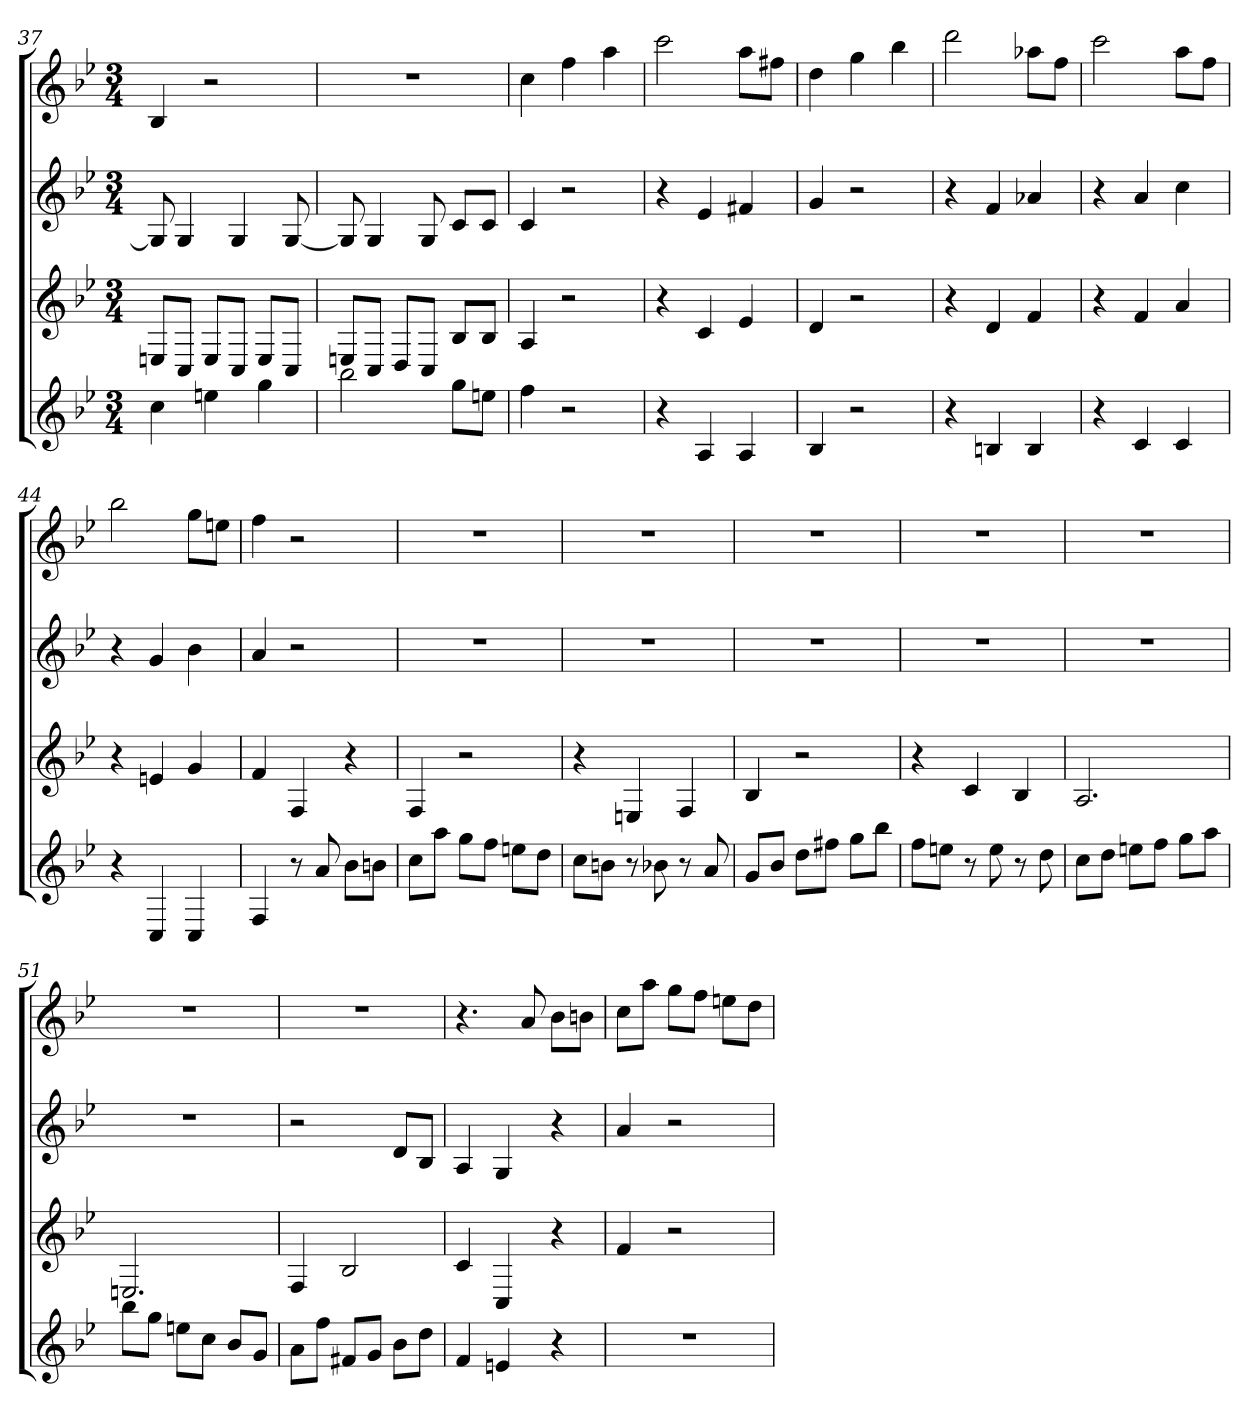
**kern	**kern	**kern	**kern
*part4	*part3	*part2	*part1
*staff4	*staff3	*staff2	*staff1
*k[b-e-]	*k[b-e-]	*k[b-e-]	*k[b-e-]
*B-:	*B-:	*B-:	*B-:
*M3/4	*M3/4	*M3/4	*M3/4
=37	=37	=37	=37
4cc	8EnL	8G]	4B-
.	8CJ	4G	.
4een	8EL	.	2r
.	8CJ	4G	.
4gg	8EL	.	.
.	8CJ	[8G	.
=38	=38	=38	=38
2bb-	8EnL	8G]	2.r
.	8CJ	4G	.
.	8DL	.	.
.	8CJ	8G	.
8ggL	8B-L	8cL	.
8eenJ	8B-J	8cJ	.
=39	=39	=39	=39
4ff	4A	4c	4cc
2r	2r	2r	4ff
.	.	.	4aa
=40	=40	=40	=40
4r	4r	4r	2ccc
4A	4c	4e-	.
4A	4e-	4f#X	8aaL
.	.	.	8ff#XJ
=41	=41	=41	=41
4B-	4d	4g	4dd
2r	2r	2r	4gg
.	.	.	4bb-
=42	=42	=42	=42
4r	4r	4r	2ddd
4Bn	4d	4f	.
4B	4f	4a-X	8aa-XL
.	.	.	8ffJ
=43	=43	=43	=43
4r	4r	4r	2ccc
4c	4f	4a	.
4c	4a	4cc	8aaL
.	.	.	8ffJ
=44	=44	=44	=44
4r	4r	4r	2bb-
4C	4en	4g	.
4C	4g	4b-	8ggL
.	.	.	8eenJ
=45	=45	=45	=45
4F	4f	4a	4ff
8r	4F	2r	2r
8a	.	.	.
8b-L	4r	.	.
8bnJ	.	.	.
=46	=46	=46	=46
8ccL	4F	2.r	2.r
8aaJ	.	.	.
8ggL	2r	.	.
8ffJ	.	.	.
8eenL	.	.	.
8ddJ	.	.	.
=47	=47	=47	=47
8ccL	4r	2.r	2.r
8bnJ	.	.	.
8r	4En	.	.
8b-X	.	.	.
8r	4F	.	.
8a	.	.	.
=48	=48	=48	=48
8gL	4B-	2.r	2.r
8b-J	.	.	.
8ddL	2r	.	.
8ff#XJ	.	.	.
8ggL	.	.	.
8bb-J	.	.	.
=49	=49	=49	=49
8ffL	4r	2.r	2.r
8eenJ	.	.	.
8r	4c	.	.
8ee	.	.	.
8r	4B-	.	.
8dd	.	.	.
=50	=50	=50	=50
8ccL	2.A	2.r	2.r
8ddJ	.	.	.
8eenL	.	.	.
8ffJ	.	.	.
8ggL	.	.	.
8aaJ	.	.	.
=51	=51	=51	=51
8bb-L	2.En	2.r	2.r
8ggJ	.	.	.
8eenL	.	.	.
8ccJ	.	.	.
8b-L	.	.	.
8gJ	.	.	.
=52	=52	=52	=52
8aL	4F	2r	2.r
8ffJ	.	.	.
8f#XL	2B-	.	.
8gJ	.	.	.
8b-L	.	8dL	.
8ddJ	.	8B-J	.
=53	=53	=53	=53
4f	4c	4A	4.r
4en	4C	4G	.
.	.	.	8a
4r	4r	4r	8b-L
.	.	.	8bnJ
=54	=54	=54	=54
2.r	4f	4a	8ccL
.	.	.	8aaJ
.	2r	2r	8ggL
.	.	.	8ffJ
.	.	.	8eenL
.	.	.	8ddJ
=	=	=	=
*-	*-	*-	*-
